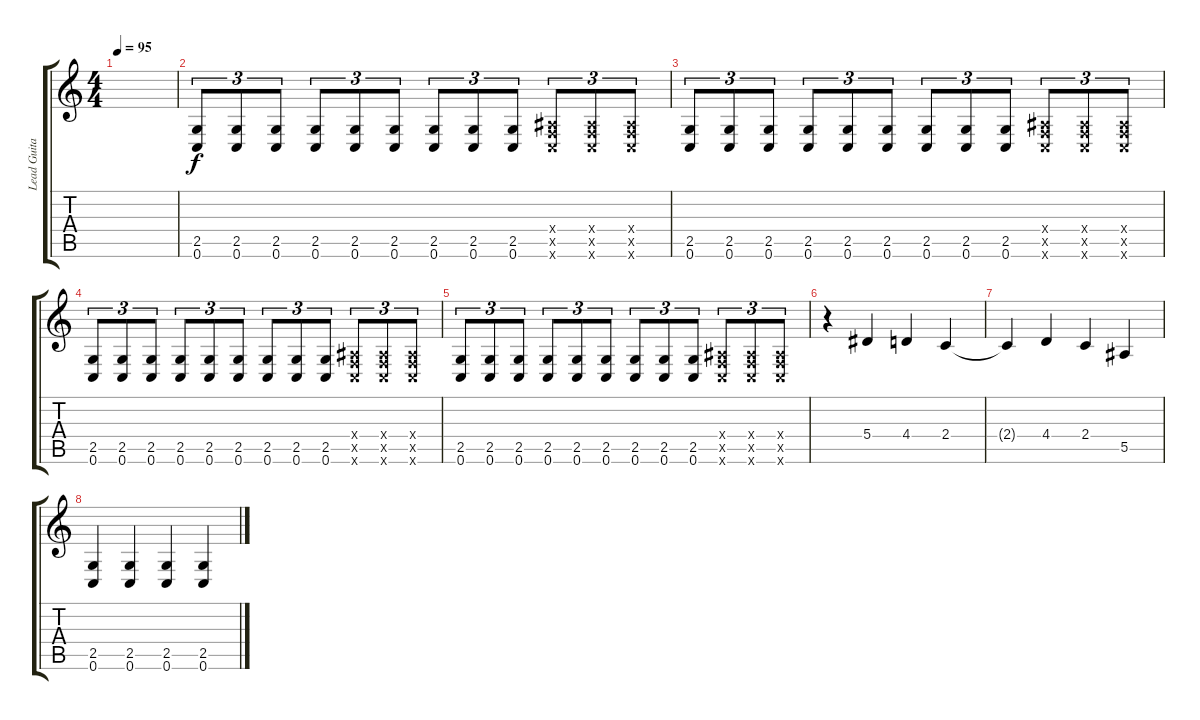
\track ("Lead Guitar" "Lead Guita") {instrument distortionguitar}
\staff {score tabs}
\tuning (C4 G3 Eb3 Bb2 F2 C2) {hide}
\ts (4 4)
\tempo 95
\clef g2
\ks c
|
(2.5 0.6).8{tu (3 2)} (2.5 0.6).8{tu (3 2)} (2.5 0.6).8{tu (3 2)} (2.5 0.6).8{tu (3 2)} (2.5 0.6).8{tu (3 2)} (2.5 0.6).8{tu (3 2)} (2.5 0.6).8{tu (3 2)} (2.5 0.6).8{tu (3 2)} (2.5 0.6).8{tu (3 2)} (0.4{x} 0.5{x} 0.6{x}).8{tu (3 2)} (0.4{x} 0.5{x} 0.6{x}).8{tu (3 2)} (0.4{x} 0.5{x} 0.6{x}).8{tu (3 2)} |
(2.5 0.6).8{tu (3 2)} (2.5 0.6).8{tu (3 2)} (2.5 0.6).8{tu (3 2)} (2.5 0.6).8{tu (3 2)} (2.5 0.6).8{tu (3 2)} (2.5 0.6).8{tu (3 2)} (2.5 0.6).8{tu (3 2)} (2.5 0.6).8{tu (3 2)} (2.5 0.6).8{tu (3 2)} (0.4{x} 0.5{x} 0.6{x}).8{tu (3 2)} (0.4{x} 0.5{x} 0.6{x}).8{tu (3 2)} (0.4{x} 0.5{x} 0.6{x}).8{tu (3 2)} |
(2.5 0.6).8{tu (3 2)} (2.5 0.6).8{tu (3 2)} (2.5 0.6).8{tu (3 2)} (2.5 0.6).8{tu (3 2)} (2.5 0.6).8{tu (3 2)} (2.5 0.6).8{tu (3 2)} (2.5 0.6).8{tu (3 2)} (2.5 0.6).8{tu (3 2)} (2.5 0.6).8{tu (3 2)} (0.4{x} 0.5{x} 0.6{x}).8{tu (3 2)} (0.4{x} 0.5{x} 0.6{x}).8{tu (3 2)} (0.4{x} 0.5{x} 0.6{x}).8{tu (3 2)} |
(2.5 0.6).8{tu (3 2)} (2.5 0.6).8{tu (3 2)} (2.5 0.6).8{tu (3 2)} (2.5 0.6).8{tu (3 2)} (2.5 0.6).8{tu (3 2)} (2.5 0.6).8{tu (3 2)} (2.5 0.6).8{tu (3 2)} (2.5 0.6).8{tu (3 2)} (2.5 0.6).8{tu (3 2)} (0.4{x} 0.5{x} 0.6{x}).8{tu (3 2)} (0.4{x} 0.5{x} 0.6{x}).8{tu (3 2)} (0.4{x} 0.5{x} 0.6{x}).8{tu (3 2)} |
r.4 5.4.4 4.4.4 2.4.4 |
2.4{t}.4 4.4.4 2.4.4 5.5.4 |
(2.5 0.6).4 (2.5 0.6).4 (2.5 0.6).4 (2.5 0.6).4
